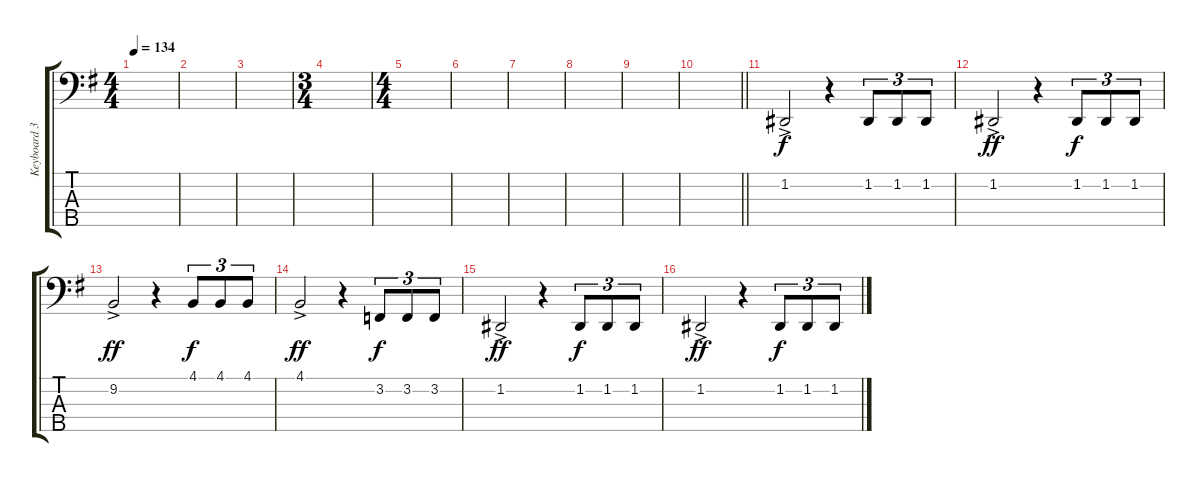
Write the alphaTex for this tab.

\track ("Keyboard 3 - Brat/Shagrath" "Keyboard 3") {instrument stringensemble1}
\staff {score tabs}
\tuning (G2 D2 A1 E1 B0) {hide}
\ts (4 4)
\section ("" "")
\tempo 134
\clef f4
\ks g
|
|
|
\ts (3 4)
|
\ts (4 4)
|
|
|
|
|
\barLineRight lightlight
|
\section ("" "")
1.2{ac}.2 r.4 1.2.8{tu (3 2) dy f} 1.2.8{tu (3 2)} 1.2.8{tu (3 2)} |
1.2{ac}.2{dy ff} r.4 1.2.8{tu (3 2) dy f} 1.2.8{tu (3 2)} 1.2.8{tu (3 2)} |
9.2{ac}.2{dy ff} r.4 4.1.8{tu (3 2) dy f} 4.1.8{tu (3 2)} 4.1.8{tu (3 2)} |
4.1{ac}.2{dy ff} r.4 3.2.8{tu (3 2) dy f} 3.2.8{tu (3 2)} 3.2.8{tu (3 2)} |
1.2{ac}.2{dy ff} r.4 1.2.8{tu (3 2) dy f} 1.2.8{tu (3 2)} 1.2.8{tu (3 2)} |
1.2{ac}.2{dy ff} r.4 1.2.8{tu (3 2) dy f} 1.2.8{tu (3 2)} 1.2.8{tu (3 2)}
